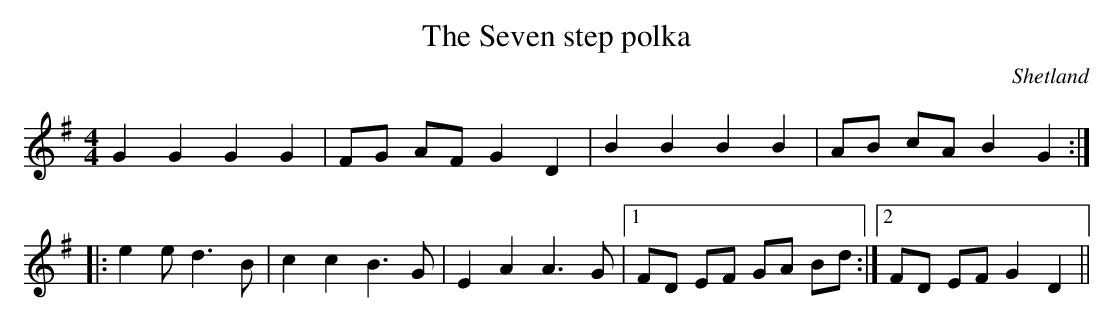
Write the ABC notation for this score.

X:1
T:Seven step polka, The
O:Shetland
M:4/4
K:G
G2G2G2G2 | FG AF G2D2 | \
B2B2B2B2 | AB cA B2G2 :|
|:\
e2ed3B | c2c2 B3G | E2A2A3G \
|1 FD EF GA Bd :|2 FD EF G2D2 ||
